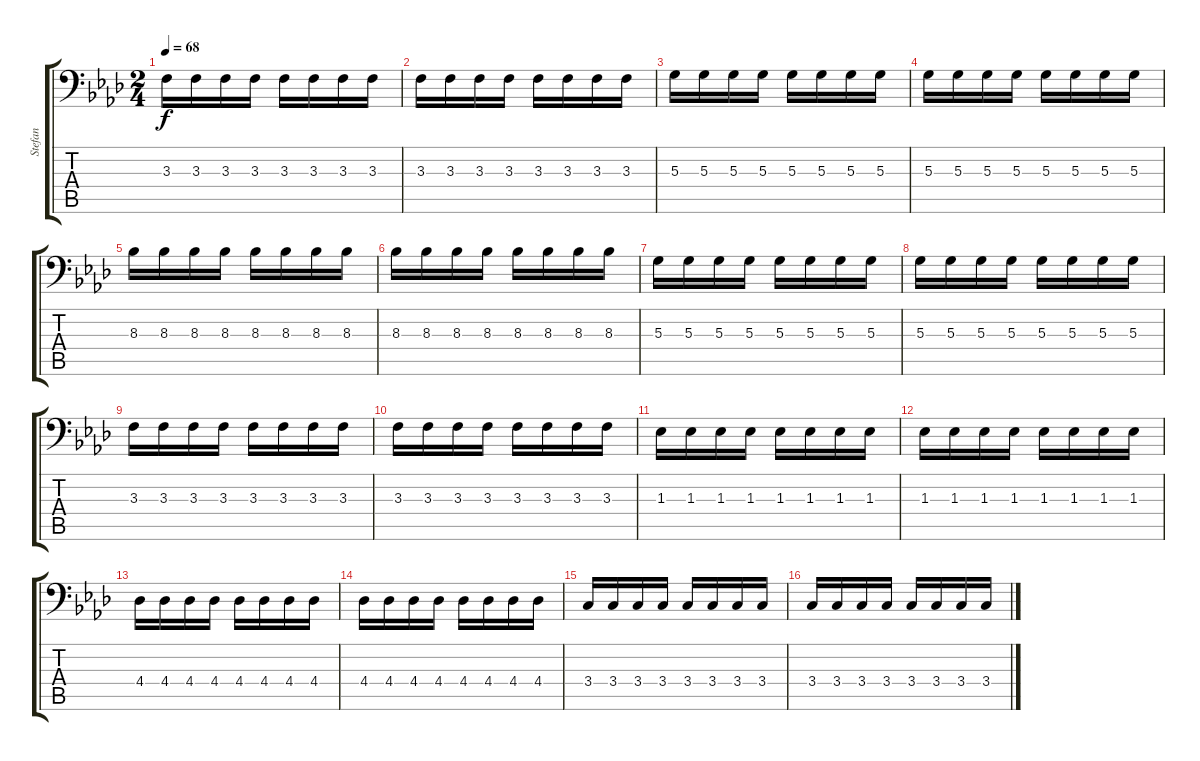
\track ("Stefan" "Stefan") {instrument electricbassfinger}
\staff {score tabs}
\tuning (C3 G2 D2 A1 E1 B0) {hide}
\ts (2 4)
\tempo 68
\clef f4
\ks fminor
3.3.16{dy f} 3.3.16 3.3.16 3.3.16 3.3.16 3.3.16 3.3.16 3.3.16 |
3.3.16 3.3.16 3.3.16 3.3.16 3.3.16 3.3.16 3.3.16 3.3.16 |
5.3.16 5.3.16 5.3.16 5.3.16 5.3.16 5.3.16 5.3.16 5.3.16 |
5.3.16 5.3.16 5.3.16 5.3.16 5.3.16 5.3.16 5.3.16 5.3.16 |
8.3.16 8.3.16 8.3.16 8.3.16 8.3.16 8.3.16 8.3.16 8.3.16 |
8.3.16 8.3.16 8.3.16 8.3.16 8.3.16 8.3.16 8.3.16 8.3.16 |
5.3.16 5.3.16 5.3.16 5.3.16 5.3.16 5.3.16 5.3.16 5.3.16 |
5.3.16 5.3.16 5.3.16 5.3.16 5.3.16 5.3.16 5.3.16 5.3.16 |
3.3.16 3.3.16 3.3.16 3.3.16 3.3.16 3.3.16 3.3.16 3.3.16 |
3.3.16 3.3.16 3.3.16 3.3.16 3.3.16 3.3.16 3.3.16 3.3.16 |
1.3.16 1.3.16 1.3.16 1.3.16 1.3.16 1.3.16 1.3.16 1.3.16 |
1.3.16 1.3.16 1.3.16 1.3.16 1.3.16 1.3.16 1.3.16 1.3.16 |
4.4.16 4.4.16 4.4.16 4.4.16 4.4.16 4.4.16 4.4.16 4.4.16 |
4.4.16 4.4.16 4.4.16 4.4.16 4.4.16 4.4.16 4.4.16 4.4.16 |
3.4.16 3.4.16 3.4.16 3.4.16 3.4.16 3.4.16 3.4.16 3.4.16 |
3.4.16 3.4.16 3.4.16 3.4.16 3.4.16 3.4.16 3.4.16 3.4.16
